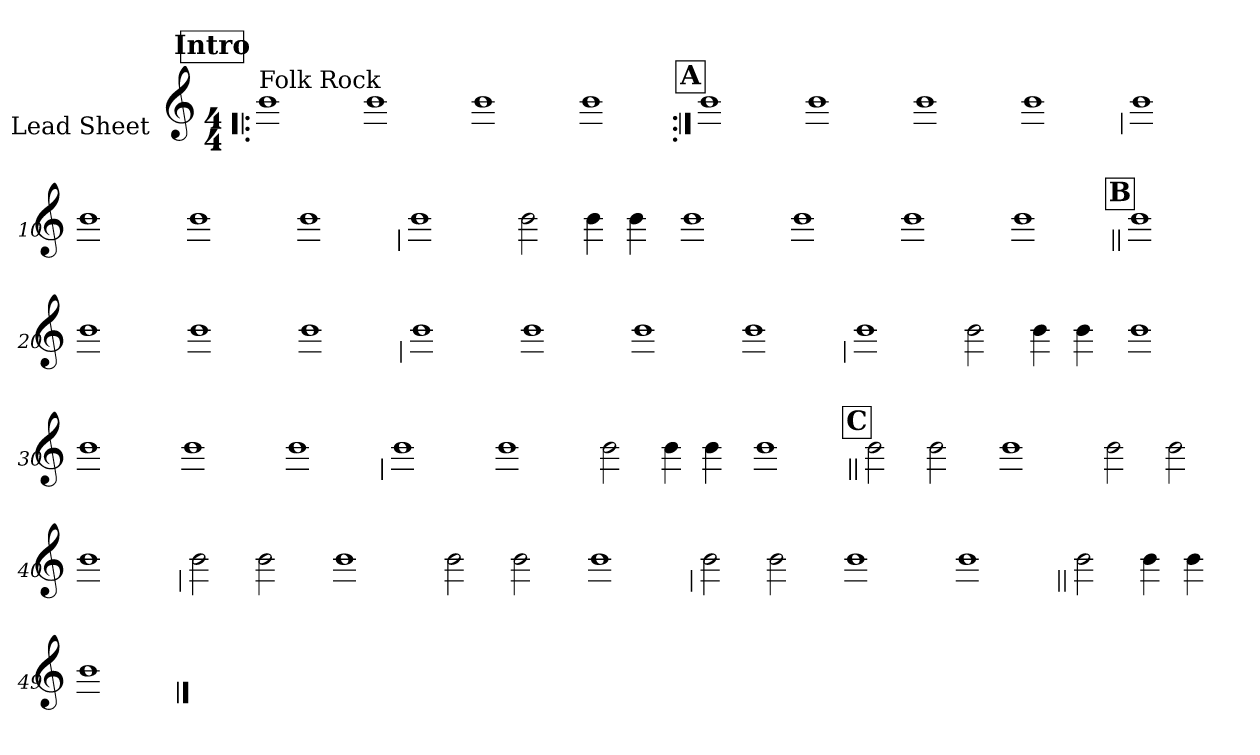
**kern
*part1
*staff1
*I"Lead Sheet
*stria0
*clefG2
*k[]
*C:
*M4/4
*MM95
!!LO:REH:place=s1:a:t=Intro
=1!|:
!LO:TX:a:t=Folk Rock
1b
=2-
1b
=3-
1b
=4-
1b
!!LO:LB:g=z
!!LO:REH:place=s1:a:t=A
=5:|!
1b
=6-
1b
=7-
1b
=8-
1b
!!LO:LB:g=z
=9
1b
=10-
1b
=11-
1b
=12-
1b
!!LO:LB:g=z
=13
1b
=14-
2b
4b
4b
=15-
1b
=16-
1b
=17-
1b
=18-
1b
!!LO:LB:g=z
!!LO:REH:place=s1:a:t=B
=19||
1b
=20-
1b
=21-
1b
=22-
1b
!!LO:LB:g=z
=23
1b
=24-
1b
=25-
1b
=26-
1b
!!LO:LB:g=z
=27
1b
=28-
2b
4b
4b
=29-
1b
=30-
1b
=31-
1b
=32-
1b
!!LO:LB:g=z
=33
1b
=34-
1b
=35-
2b
4b
4b
=36-
1b
!!LO:LB:g=z
!!LO:REH:place=s1:a:t=C
=37||
2b
2b
=38-
1b
=39-
2b
2b
=40-
1b
!!LO:LB:g=z
=41
2b
2b
=42-
1b
=43-
2b
2b
=44-
1b
!!LO:LB:g=z
=45
2b
2b
=46-
1b
=47-
1b
!!LO:LB:g=z
=48||
2b
4b
4b
=49-
1b
==
*-
